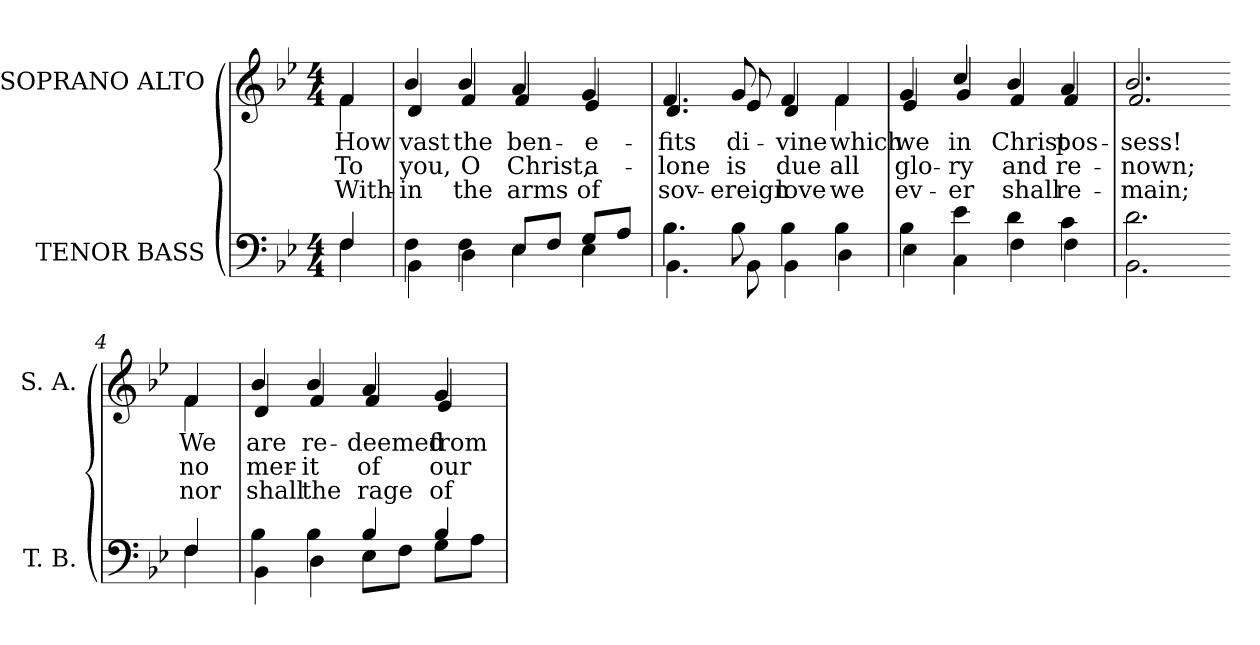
**kern	**kern	**text	**text	**text
*part2	*part1	*part1	*part1	*part1
*staff2	*staff1	*staff1	*staff1	*staff1
*I"TENOR BASS	*I"SOPRANO ALTO	*	*	*
*I'T. B.	*I'S. A.	*	*	*
!!LO:PB:g=z
*clefF4	*clefG2	*	*	*
*k[b-e-]	*k[b-e-]	*	*	*
*B-:	*B-:	*	*	*
*M4/4	*M4/4	*	*	*
=	=	=	=	=
*^	*	*	*	*
!	!	!LO:TX:b:cj:t=1	!	!	!
!	!	!LO:TX:b:cj:t=2	!	!	!
!	!	!LO:TX:b:cj:t=3	!	!	!
!	!	!	!LO:LY:b:color=#000000	!LO:LY:b:color=#000000	!LO:LY:b:color=#000000
*	*	*^	*	*	*
4Fi/	4Fi\	4fi/	4fi\	How	To	With-
=	=	=	=	=	=	=
!	!	!	!	!LO:LY:b:color=#000000	!LO:LY:b:color=#000000	!LO:LY:b:color=#000000
4Fi\	4BB-i\	4b-i/	4di/	vast	you,	-in
!	!	!	!	!LO:LY:b:color=#000000	!LO:LY:b:color=#000000	!LO:LY:b:color=#000000
4Fi\	4Di\	4b-i/	4fi/	the	O	the
!	!	!	!	!LO:LY:b:color=#000000	!LO:LY:b:color=#000000	!LO:LY:b:color=#000000
8E-i/L	4E-i\	4ai/	4fi/	ben-	Christ,	arms
8Fi/J	.	.	.	.	.	.
!	!	!	!	!LO:LY:b:color=#000000	!LO:LY:b:color=#000000	!LO:LY:b:color=#000000
8Gi/L	4E-i\	4gi/	4e-i/	-e-	a-	of
8Ai/J	.	.	.	.	.	.
=1	=1	=1	=1	=1	=1	=1
!	!	!	!	!LO:LY:b:color=#000000	!LO:LY:b:color=#000000	!LO:LY:b:color=#000000
4.B-i\	4.BB-i\	4.fi/	4.di/	-fits	-lone	sov-
!	!	!	!	!LO:LY:b:color=#000000	!LO:LY:b:color=#000000	!LO:LY:b:color=#000000
8B-i\	8BB-i\	8gi/	8e-i/	di-	is	-ereign
!	!	!	!	!LO:LY:b:color=#000000	!LO:LY:b:color=#000000	!LO:LY:b:color=#000000
4B-i\	4BB-i\	4fi/	4di/	-vine	due	love
!	!	!	!	!LO:LY:b:color=#000000	!LO:LY:b:color=#000000	!LO:LY:b:color=#000000
4B-i\	4Di\	4fi/	4fi\	which	all	we
=2	=2	=2	=2	=2	=2	=2
!	!	!	!	!LO:LY:b:color=#000000	!LO:LY:b:color=#000000	!LO:LY:b:color=#000000
4B-i\	4E-i\	4gi/	4e-i/	we	glo-	ev-
!	!	!	!	!LO:LY:b:color=#000000	!LO:LY:b:color=#000000	!LO:LY:b:color=#000000
4e-i\	4Ci\	4cci/	4gi/	in	-ry	-er
!	!	!	!	!LO:LY:b:color=#000000	!LO:LY:b:color=#000000	!LO:LY:b:color=#000000
4di\	4Fi\	4b-i/	4fi/	Christ	and	shall
!	!	!	!	!LO:LY:b:color=#000000	!LO:LY:b:color=#000000	!LO:LY:b:color=#000000
4ci\	4Fi\	4ai/	4fi/	pos-	re-	re-
=3	=3	=3	=3	=3	=3	=3
!	!	!	!	!LO:LY:b:color=#000000	!LO:LY:b:color=#000000	!LO:LY:b:color=#000000
2.di\	2.BB-i\	2.b-i/	2.fi/	-sess!	-nown;	-main;
!!LO:LB:g=z	!!
=4-	=4-	=4-	=4-	=4-	=4-	=4-
!	!	!	!	!LO:LY:b:color=#000000	!LO:LY:b:color=#000000	!LO:LY:b:color=#000000
4Fi/	4Fi\	4fi/	4fi\	We	no	nor
=5	=5	=5	=5	=5	=5	=5
!	!	!	!	!LO:LY:b:color=#000000	!LO:LY:b:color=#000000	!LO:LY:b:color=#000000
4B-i\	4BB-i\	4b-i/	4di/	are	mer-	shall
!	!	!	!	!LO:LY:b:color=#000000	!LO:LY:b:color=#000000	!LO:LY:b:color=#000000
4B-i\	4Di\	4b-i/	4fi/	re-	-it	the
!	!	!	!	!LO:LY:b:color=#000000	!LO:LY:b:color=#000000	!LO:LY:b:color=#000000
4B-i/	8E-i\L	4ai/	4fi/	-deemed	of	rage
.	8Fi\J	.	.	.	.	.
!	!	!	!	!LO:LY:b:color=#000000	!LO:LY:b:color=#000000	!LO:LY:b:color=#000000
4B-i/	8Gi\L	4gi/	4e-i/	from	our	of
.	8Ai\J	.	.	.	.	.
*v	*v	*	*	*	*	*
*	*v	*v	*	*	*
=	=	=	=	=
*-	*-	*-	*-	*-
